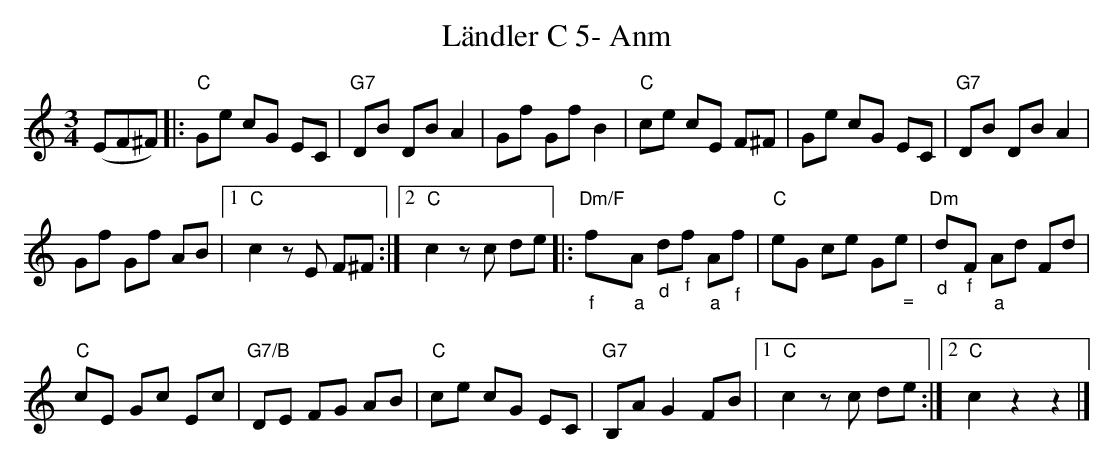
X:1
T:Ländler C 5- Anm
M:3/4
L:1/8
K:Cmaj%%MIDI gchordon
(EF^F) |: "C"Ge cG EC | "G7"DB DB A2 | Gf Gf B2 | "C"ce cE F^F | Ge cG EC | "G7"DB DB A2 |
Gf Gf AB |1 "C"c2 zE F^F :|2 "C"c2 zc de |: "Dm/F""_f"f"_a"A "_d"d"_f"f "_a"A"_f"f | "C"eG ce G"_  ="e | "Dm""_d"d"_f"F "_a"Ad Fd |
"" "C"cE Gc Ec | "G7/B"DE FG AB | "C"ce cG EC | "G7"B,A G2 FB |1 "C"c2 z c de :|2 "C"c2z2z2 |]
